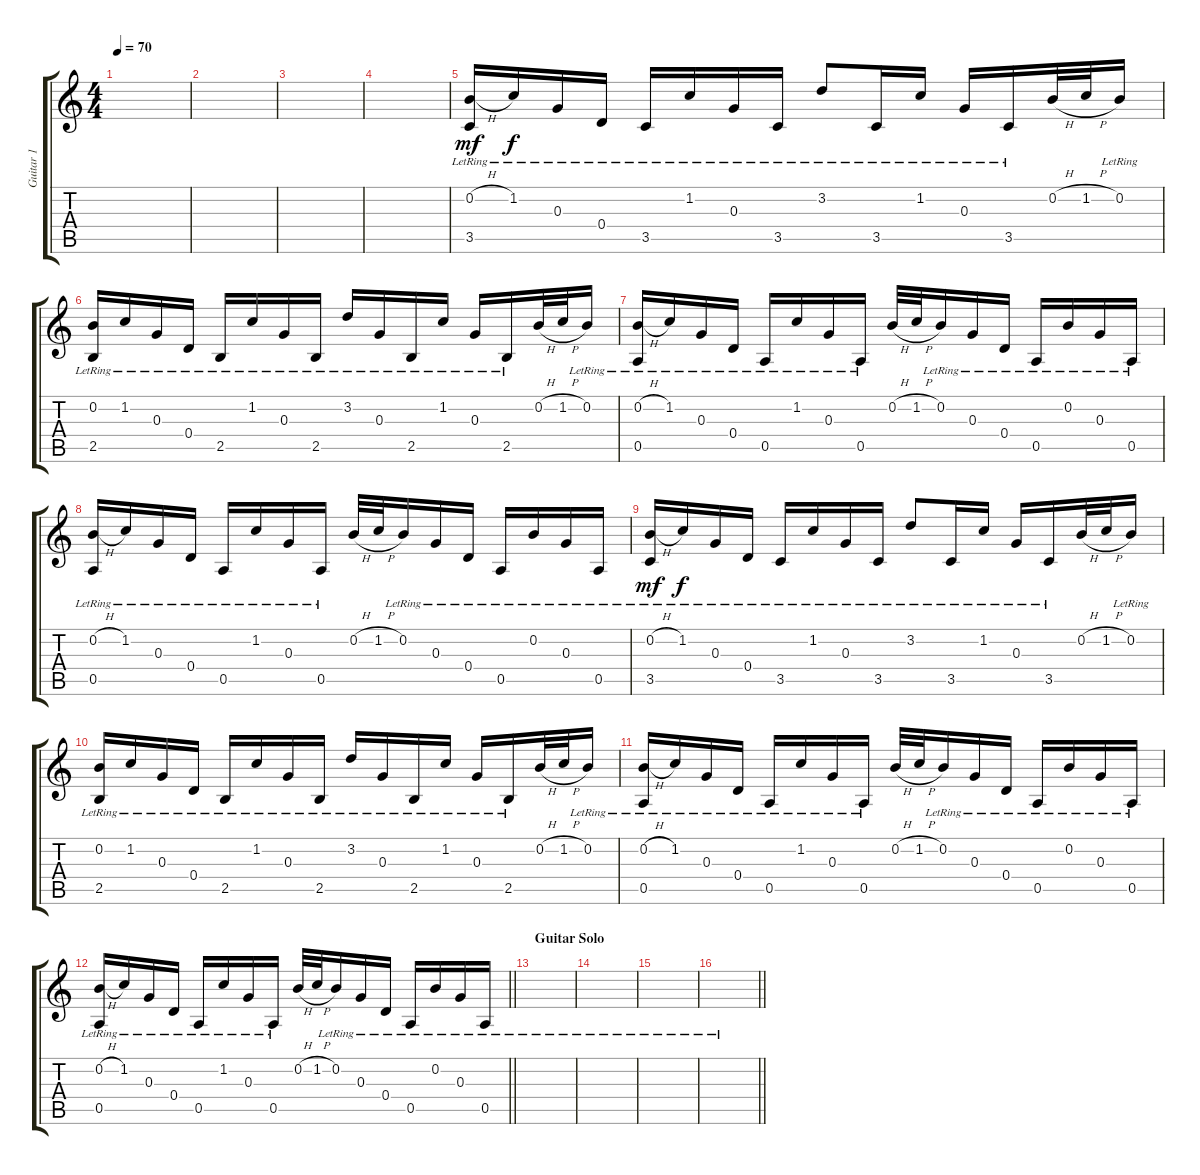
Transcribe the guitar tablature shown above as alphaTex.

\track ("Guitar 1" "Guitar 1") {instrument electricguitarjazz}
\staff {score tabs}
\tuning (E4 B3 G3 D3 A2 D2) {hide}
\ts (4 4)
\tempo 70
\clef g2
\ks c
|
|
|
|
(0.2{h} 3.5{lr}).16{dy mf} 1.2{lr}.16{dy f} 0.3{lr}.16 0.4{lr}.16 3.5{lr}.16 1.2{lr}.16 0.3{lr}.16 3.5{lr}.16 3.2{lr}.8 3.5{lr}.16 1.2{lr}.16 0.3{lr}.16 3.5{lr}.16 0.2{h}.32 1.2{h}.32 0.2{lr}.16 |
(0.2{lr} 2.5{lr}).16 1.2{lr}.16 0.3{lr}.16 0.4{lr}.16 2.5{lr}.16 1.2{lr}.16 0.3{lr}.16 2.5{lr}.16 3.2{lr}.16 0.3{lr}.16 2.5{lr}.16 1.2{lr}.16 0.3{lr}.16 2.5{lr}.16 0.2{h}.32 1.2{h}.32 0.2{lr}.16 |
(0.2{h} 0.5{lr}).16 1.2{lr}.16 0.3{lr}.16 0.4{lr}.16 0.5{lr}.16 1.2{lr}.16 0.3{lr}.16 0.5{lr}.16 0.2{h}.32 1.2{h}.32 0.2{lr}.16 0.3{lr}.16 0.4{lr}.16 0.5{lr}.16 0.2{lr}.16 0.3{lr}.16 0.5{lr}.16 |
(0.2{h} 0.5{lr}).16 1.2{lr}.16 0.3{lr}.16 0.4{lr}.16 0.5{lr}.16 1.2{lr}.16 0.3{lr}.16 0.5{lr}.16 0.2{h}.32 1.2{h}.32 0.2{lr}.16 0.3{lr}.16 0.4{lr}.16 0.5{lr}.16 0.2{lr}.16 0.3{lr}.16 0.5{lr}.16 |
(0.2{h} 3.5{lr}).16{dy mf} 1.2{lr}.16{dy f} 0.3{lr}.16 0.4{lr}.16 3.5{lr}.16 1.2{lr}.16 0.3{lr}.16 3.5{lr}.16 3.2{lr}.8 3.5{lr}.16 1.2{lr}.16 0.3{lr}.16 3.5{lr}.16 0.2{h}.32 1.2{h}.32 0.2{lr}.16 |
(0.2{lr} 2.5{lr}).16 1.2{lr}.16 0.3{lr}.16 0.4{lr}.16 2.5{lr}.16 1.2{lr}.16 0.3{lr}.16 2.5{lr}.16 3.2{lr}.16 0.3{lr}.16 2.5{lr}.16 1.2{lr}.16 0.3{lr}.16 2.5{lr}.16 0.2{h}.32 1.2{h}.32 0.2{lr}.16 |
(0.2{h} 0.5{lr}).16 1.2{lr}.16 0.3{lr}.16 0.4{lr}.16 0.5{lr}.16 1.2{lr}.16 0.3{lr}.16 0.5{lr}.16 0.2{h}.32 1.2{h}.32 0.2{lr}.16 0.3{lr}.16 0.4{lr}.16 0.5{lr}.16 0.2{lr}.16 0.3{lr}.16 0.5{lr}.16 |
\barLineRight lightlight
(0.2{h} 0.5{lr}).16 1.2{lr}.16 0.3{lr}.16 0.4{lr}.16 0.5{lr}.16 1.2{lr}.16 0.3{lr}.16 0.5{lr}.16 0.2{h}.32 1.2{h}.32 0.2{lr}.16 0.3{lr}.16 0.4{lr}.16 0.5{lr}.16 0.2{lr}.16 0.3{lr}.16 0.5{lr}.16 |
\section ("" "Guitar Solo")
|
|
|
\barLineRight lightlight
